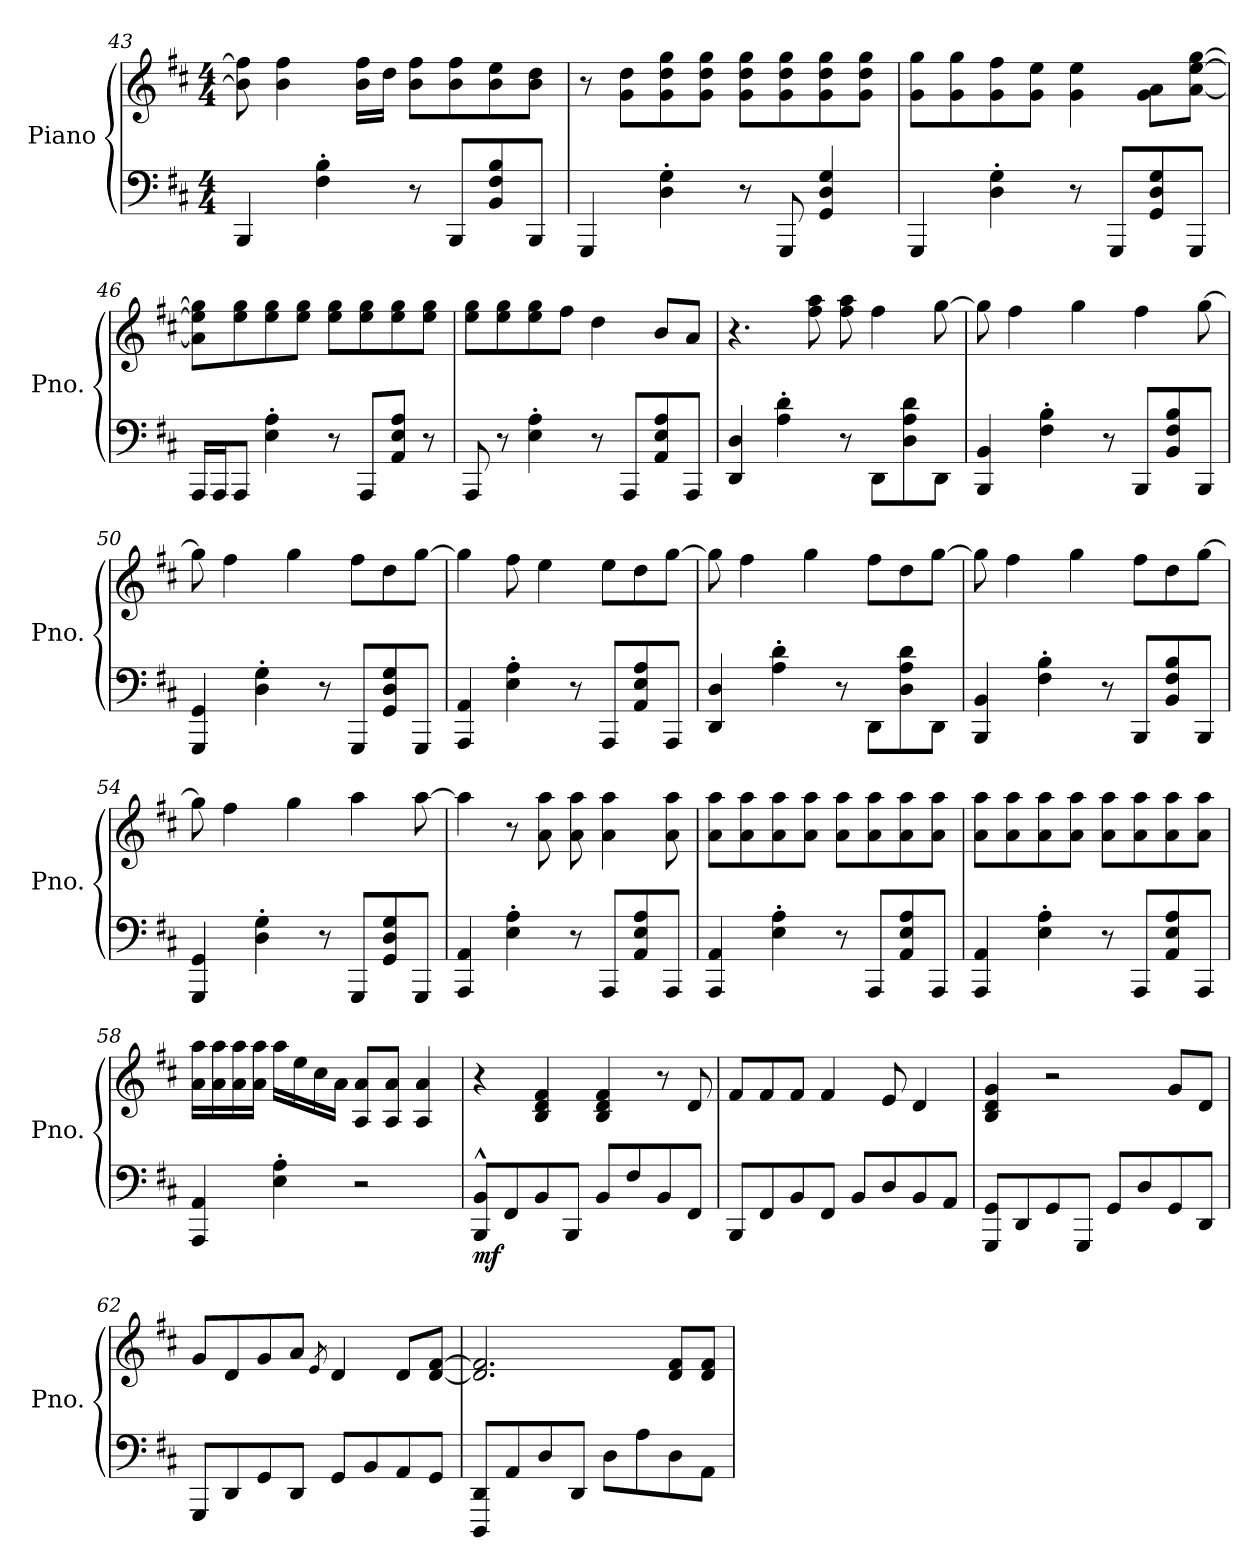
**kern	**kern	**dynam
*part1	*part1	*part1
*staff2	*staff1	*staff1/2
*I"Piano	*	*
*I'Pno.	*	*
*clefF4	*clefG2	*
*k[f#c#]	*k[f#c#]	*
*M4/4	*M4/4	*
=43	=43	=43
4BBB/	8b\] 8ff#\]	.
.	4b\ 4ff#\	.
4F#\' 4B\'	.	.
.	16b\ 16ff#\LL	.
.	16dd\JJ	.
8r	8b\ 8ff#\L	.
8BBB/L	8b\ 8ff#\	.
8BB/ 8F#/ 8B/	8b\ 8ee\	.
8BBB/J	8b\ 8dd\J	.
=44	=44	=44
4GGG/	8r	.
.	8g\ 8dd\L	.
4D\' 4G\'	8g\ 8dd\ 8gg\	.
.	8g\ 8dd\ 8gg\J	.
8r	8g\ 8dd\ 8gg\L	.
8GGG/	8g\ 8dd\ 8gg\	.
4GG/ 4D/ 4G/	8g\ 8dd\ 8gg\	.
.	8g\ 8dd\ 8gg\J	.
=45	=45	=45
4GGG/	8g\ 8gg\L	.
.	8g\ 8gg\	.
4D\' 4G\'	8g\ 8ff#\	.
.	8g\ 8ee\J	.
8r	4g\ 4ee\	.
8GGG/L	.	.
8GG/ 8D/ 8G/	8g\ 8a\L	.
8GGG/J	[8a\ [8ee\ [8gg\J	.
!!LO:LB:g=z
=46	=46	=46
16AAA/LL	8a\] 8ee\] 8gg\]L	.
16AAA/J	.	.
8AAA/J	8ee\ 8gg\	.
4E\' 4A\'	8ee\ 8gg\	.
.	8ee\ 8gg\J	.
8r	8ee\ 8gg\L	.
8AAA/L	8ee\ 8gg\	.
8AA/ 8E/ 8A/J	8ee\ 8gg\	.
8r	8ee\ 8gg\J	.
=47	=47	=47
8AAA/	8ee\ 8gg\L	.
8r	8ee\ 8gg\	.
4E\' 4A\'	8ee\ 8gg\	.
.	8ff#\J	.
8r	4dd\	.
8AAA/L	.	.
8AA/ 8E/ 8A/	8b/L	.
8AAA/J	8a/J	.
=48	=48	=48
!	!	!LO:DY:b=2
!	!	!LO:DY:n=1:b
4DD/ 4D/	4.r	mf f
4A\' 4d\'	.	.
.	8ff#\ 8aa\	.
8r	8ff#\ 8aa\	.
8DD\L	4ff#\	.
8D\ 8A\ 8d\	.	.
8DD\J	[8gg\	.
=49	=49	=49
4BBB/ 4BB/	8gg\]	.
.	4ff#\	.
4F#\' 4B\'	.	.
.	4gg\	.
8r	.	.
8BBB/L	4ff#\	.
8BB/ 8F#/ 8B/	.	.
8BBB/J	[8gg\	.
=50	=50	=50
4GGG/ 4GG/	8gg\]	.
.	4ff#\	.
4D\' 4G\'	.	.
.	4gg\	.
8r	.	.
8GGG/L	8ff#\L	.
8GG/ 8D/ 8G/	8dd\	.
8GGG/J	[8gg\J	.
!!LO:LB:g=z
=51	=51	=51
4AAA/ 4AA/	4gg\]	.
4E\' 4A\'	8ff#\	.
.	4ee\	.
8r	.	.
8AAA/L	8ee\L	.
8AA/ 8E/ 8A/	8dd\	.
8AAA/J	[8gg\J	.
=52	=52	=52
4DD/ 4D/	8gg\]	.
.	4ff#\	.
4A\' 4d\'	.	.
.	4gg\	.
8r	.	.
8DD\L	8ff#\L	.
8D\ 8A\ 8d\	8dd\	.
8DD\J	[8gg\J	.
=53	=53	=53
4BBB/ 4BB/	8gg\]	.
.	4ff#\	.
4F#\' 4B\'	.	.
.	4gg\	.
8r	.	.
8BBB/L	8ff#\L	.
8BB/ 8F#/ 8B/	8dd\	.
8BBB/J	[8gg\J	.
=54	=54	=54
4GGG/ 4GG/	8gg\]	.
.	4ff#\	.
4D\' 4G\'	.	.
.	4gg\	.
8r	.	.
8GGG/L	4aa\	.
8GG/ 8D/ 8G/	.	.
8GGG/J	[8aa\	.
=55	=55	=55
4AAA/ 4AA/	4aa\]	.
4E\' 4A\'	8r	.
.	8a\ 8aa\	.
8r	8a\ 8aa\	.
8AAA/L	4a\ 4aa\	.
8AA/ 8E/ 8A/	.	.
8AAA/J	8a\ 8aa\	.
!!LO:PB:g=z
=56	=56	=56
4AAA/ 4AA/	8a\ 8aa\L	.
.	8a\ 8aa\	.
4E\' 4A\'	8a\ 8aa\	.
.	8a\ 8aa\J	.
8r	8a\ 8aa\L	.
8AAA/L	8a\ 8aa\	.
8AA/ 8E/ 8A/	8a\ 8aa\	.
8AAA/J	8a\ 8aa\J	.
=57	=57	=57
4AAA/ 4AA/	8a\ 8aa\L	.
.	8a\ 8aa\	.
4E\' 4A\'	8a\ 8aa\	.
.	8a\ 8aa\J	.
8r	8a\ 8aa\L	.
8AAA/L	8a\ 8aa\	.
8AA/ 8E/ 8A/	8a\ 8aa\	.
8AAA/J	8a\ 8aa\J	.
=58	=58	=58
4AAA/ 4AA/	16a\ 16aa\LL	.
.	16a\ 16aa\	.
.	16a\ 16aa\	.
.	16a\ 16aa\JJ	.
4E\' 4A\'	16aa\LL	.
.	16ee\	.
.	16cc#\	.
.	16a\JJ	.
2r	8A/ 8a/L	.
.	8A/ 8a/J	.
.	4A/ 4a/	.
=59	=59	=59
!	!	!LO:DY:b=2
8BBB/^^ 8BB/^^L	4r	mf
8FF#/	.	.
8BB/	4B/ 4d/ 4f#/	.
8BBB/J	.	.
8BB/L	4B/ 4d/ 4f#/	.
8F#/	.	.
8BB/	8r	.
8FF#/J	8d/	.
!!LO:LB:g=z
=60	=60	=60
8BBB/L	8f#/L	.
8FF#/	8f#/	.
8BB/	8f#/J	.
8FF#/J	4f#/	.
8BB/L	.	.
8D/	8e/	.
8BB/	4d/	.
8AA/J	.	.
=61	=61	=61
8GGG/ 8GG/L	4B/ 4d/ 4g/	.
8DD/	.	.
8GG/	2r	.
8GGG/J	.	.
8GG/L	.	.
8D/	.	.
8GG/	8g/L	.
8DD/J	8d/J	.
=62	=62	=62
8GGG/L	8g/L	.
8DD/	8d/	.
8GG/	8g/	.
8DD/J	8a/J	.
.	8qe/	.
8GG/L	4d/	.
8BB/	.	.
8AA/	8d/L	.
8GG/J	[8d/ [8f#/J	.
=63	=63	=63
8DDD/ 8DD/L	2.d/] 2.f#/]	.
8AA/	.	.
8D/	.	.
8DD/J	.	.
8D\L	.	.
8A\	.	.
8D\	8d/ 8f#/L	.
8AA\J	8d/ 8f#/J	.
=	=	=
*-	*-	*-
